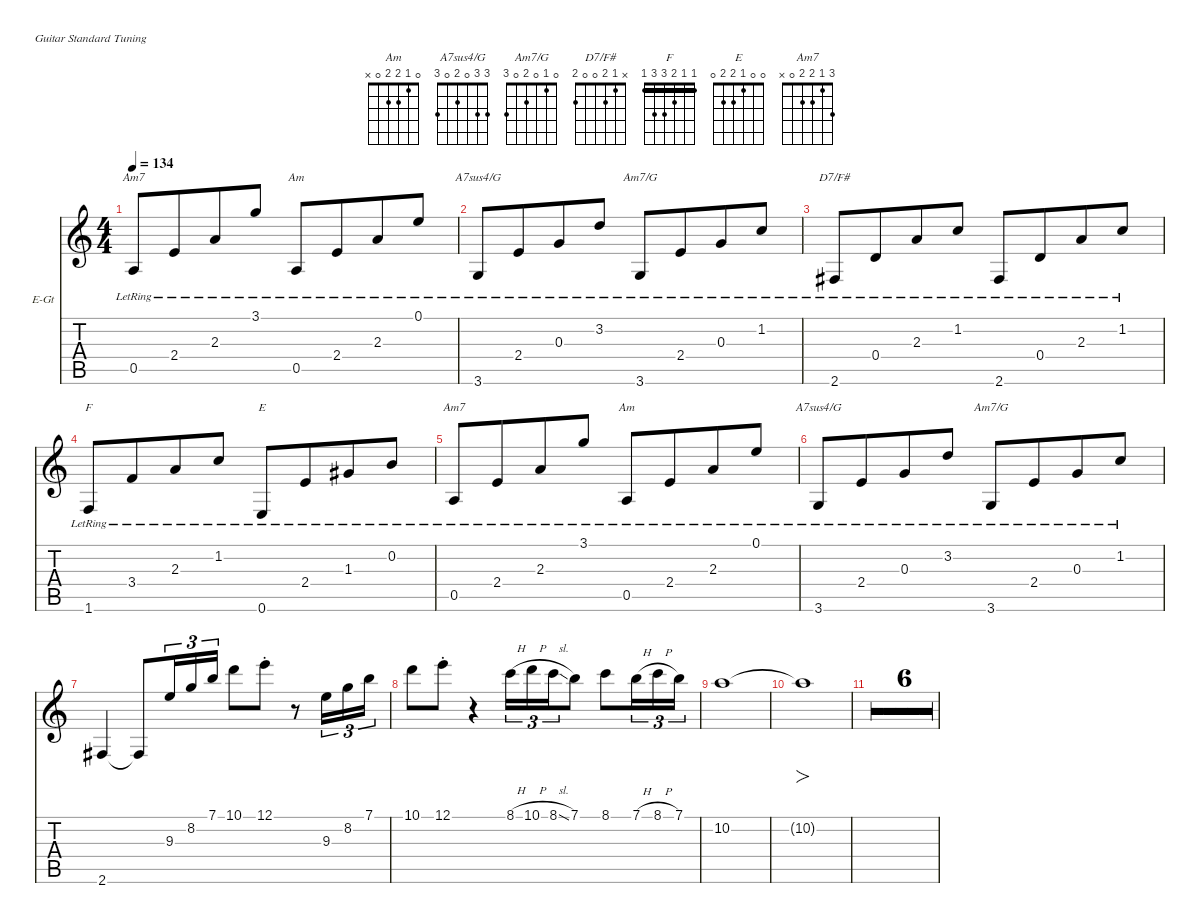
\hideDynamics
\bracketExtendMode nobrackets
\firstSystemTrackNameOrientation horizontal
\otherSystemsTrackNameOrientation horizontal
\track ("E.Guitar" "E-Gt") {multiBarRest instrument distortionguitar}
\staff {score tabs}
\tuning (E4 B3 G3 D3 A2 E2)
\chord ("Am" 0 1 2 2 0 x)
\chord ("A7sus4/G" 3 3 0 2 0 3)
\chord ("Am7/G" 0 1 0 2 0 3)
\chord ("D7/F#" x 1 2 0 0 2)
\chord ("F" 1 1 2 3 3 1) {barre (1 1)}
\chord ("E" 0 0 1 2 2 0)
\chord ("Am7" 3 1 2 2 0 x)
\ts (4 4)
\tempo 134
\clef g2
\ks aminor
0.5{lr}.8{ch "Am7" dy p beam merge} 2.4{lr}.8{beam merge} 2.3{lr}.8{beam merge} 3.1{lr}.8 0.5{lr}.8{ch "Am" beam merge} 2.4{lr}.8{beam merge} 2.3{lr}.8{beam merge} 0.1{lr}.8 |
3.6{lr}.8{ch "A7sus4/G" beam merge} 2.4{lr}.8{beam merge} 0.3{lr}.8{beam merge} 3.2{lr}.8 3.6{lr}.8{ch "Am7/G" beam merge} 2.4{lr}.8{beam merge} 0.3{lr}.8{beam merge} 1.2{lr}.8 |
2.6{lr}.8{ch "D7/F#" beam merge} 0.4{lr}.8{beam merge} 2.3{lr}.8{beam merge} 1.2{lr}.8 2.6{lr}.8{beam merge} 0.4{lr}.8{beam merge} 2.3{lr}.8{beam merge} 1.2{lr}.8 |
1.6{lr}.8{ch "F" beam merge} 3.4{lr}.8{beam merge} 2.3{lr}.8{beam merge} 1.2{lr}.8 0.6{lr}.8{ch "E" beam merge} 2.4{lr}.8{beam merge} 1.3{lr}.8{beam merge} 0.2{lr}.8 |
0.5{lr}.8{ch "Am7" beam merge} 2.4{lr}.8{beam merge} 2.3{lr}.8{beam merge} 3.1{lr}.8 0.5{lr}.8{ch "Am" beam merge} 2.4{lr}.8{beam merge} 2.3{lr}.8{beam merge} 0.1{lr}.8 |
3.6{lr}.8{ch "A7sus4/G" beam merge} 2.4{lr}.8{beam merge} 0.3{lr}.8{beam merge} 3.2{lr}.8 3.6{lr}.8{ch "Am7/G" beam merge} 2.4{lr}.8{beam merge} 0.3{lr}.8{beam merge} 1.2{lr}.8 |
2.6.4 2.6{t}.8{beam merge} 9.3.16{tu (3 2) dy mf beam merge} 8.2.16{tu (3 2) beam merge} 7.1.16{tu (3 2)} 10.1.8 12.1{st}.8 r.8 9.3.16{tu (3 2)} 8.2.16{tu (3 2)} 7.1.16{tu (3 2)} |
10.1.8 12.1{st}.8 r.4 8.1{h}.16{tu (3 2) beam merge} 10.1{h}.16{tu (3 2) beam merge} 8.1{sl}.16{tu (3 2) beam merge} 7.1.8 8.1.8{beam merge} 7.1{h}.16{tu (3 2) beam merge} 8.1{h}.16{tu (3 2) beam merge} 7.1.16{tu (3 2)} |
10.2.1 |
10.2{t}.1{fo} |
r.1 |
r.1 |
r.1 |
r.1 |
r.1 |
r.1
